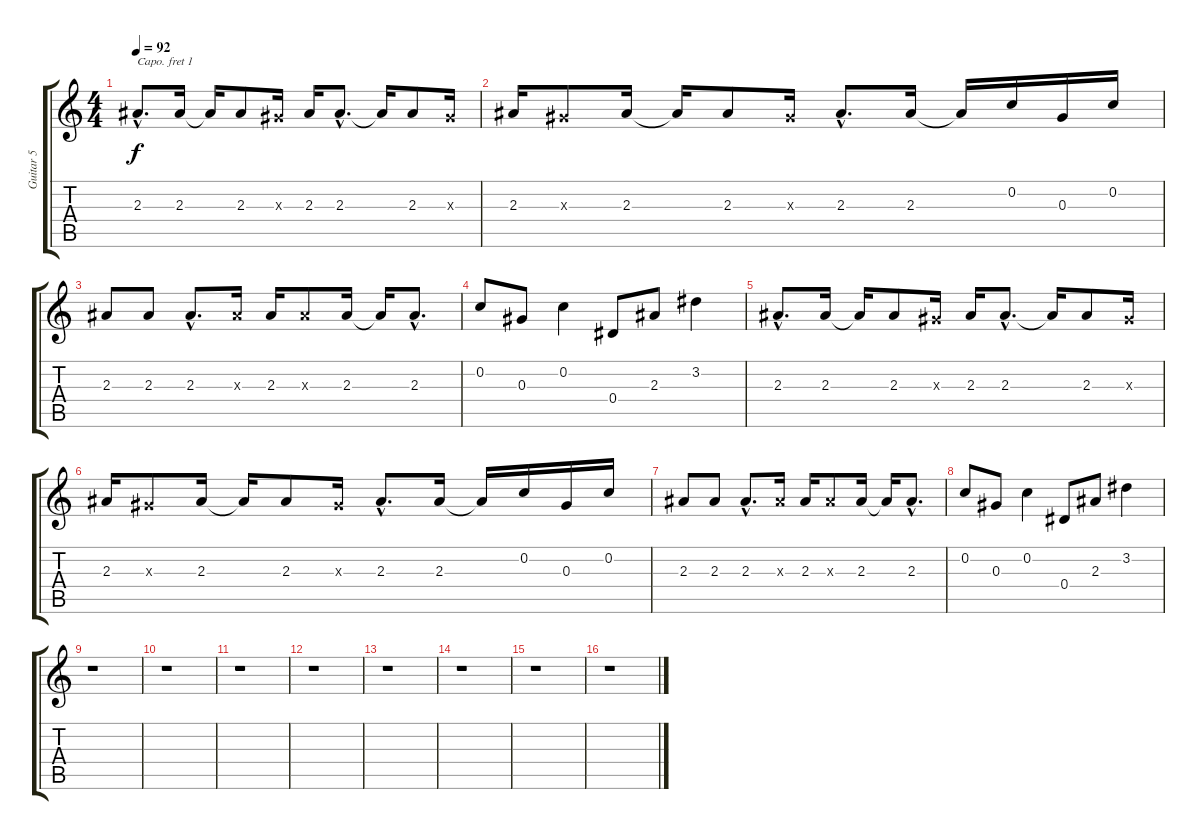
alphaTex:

\track ("Guitar 5" "Guitar 5") {instrument electricguitarclean}
\staff {score tabs}
\capo 1
\tuning (E4 B3 G3 D3 A2 E2) {hide}
\ts (4 4)
\tempo 92
\clef g2
\ks c
2.3{hac}.8{d dy f} 2.3.16 2.3{t}.16 2.3.8 0.3{x}.16 2.3.16 2.3{hac}.8{d} 2.3{t}.16 2.3.8 0.3{x}.16 |
2.3.16 0.3{x}.8 2.3.16 2.3{t}.16 2.3.8 0.3{x}.16 2.3{hac}.8{d} 2.3.16 2.3{t}.16 0.2.16 0.3.16 0.2.16 |
2.3.8 2.3.8 2.3{hac}.8{d} 2.3{x}.16 2.3.16 2.3{x}.8 2.3.16 2.3{t}.16 2.3{hac}.8{d} |
0.2.8 0.3.8 0.2.4 0.4.8 2.3.8 3.2.4 |
2.3{hac}.8{d} 2.3.16 2.3{t}.16 2.3.8 0.3{x}.16 2.3.16 2.3{hac}.8{d} 2.3{t}.16 2.3.8 0.3{x}.16 |
2.3.16 0.3{x}.8 2.3.16 2.3{t}.16 2.3.8 0.3{x}.16 2.3{hac}.8{d} 2.3.16 2.3{t}.16 0.2.16 0.3.16 0.2.16 |
2.3.8 2.3.8 2.3{hac}.8{d} 2.3{x}.16 2.3.16 2.3{x}.8 2.3.16 2.3{t}.16 2.3{hac}.8{d} |
0.2.8 0.3.8 0.2.4 0.4.8 2.3.8 3.2.4 |
r.1 |
r.1 |
r.1 |
r.1 |
r.1 |
r.1 |
r.1 |
r.1
